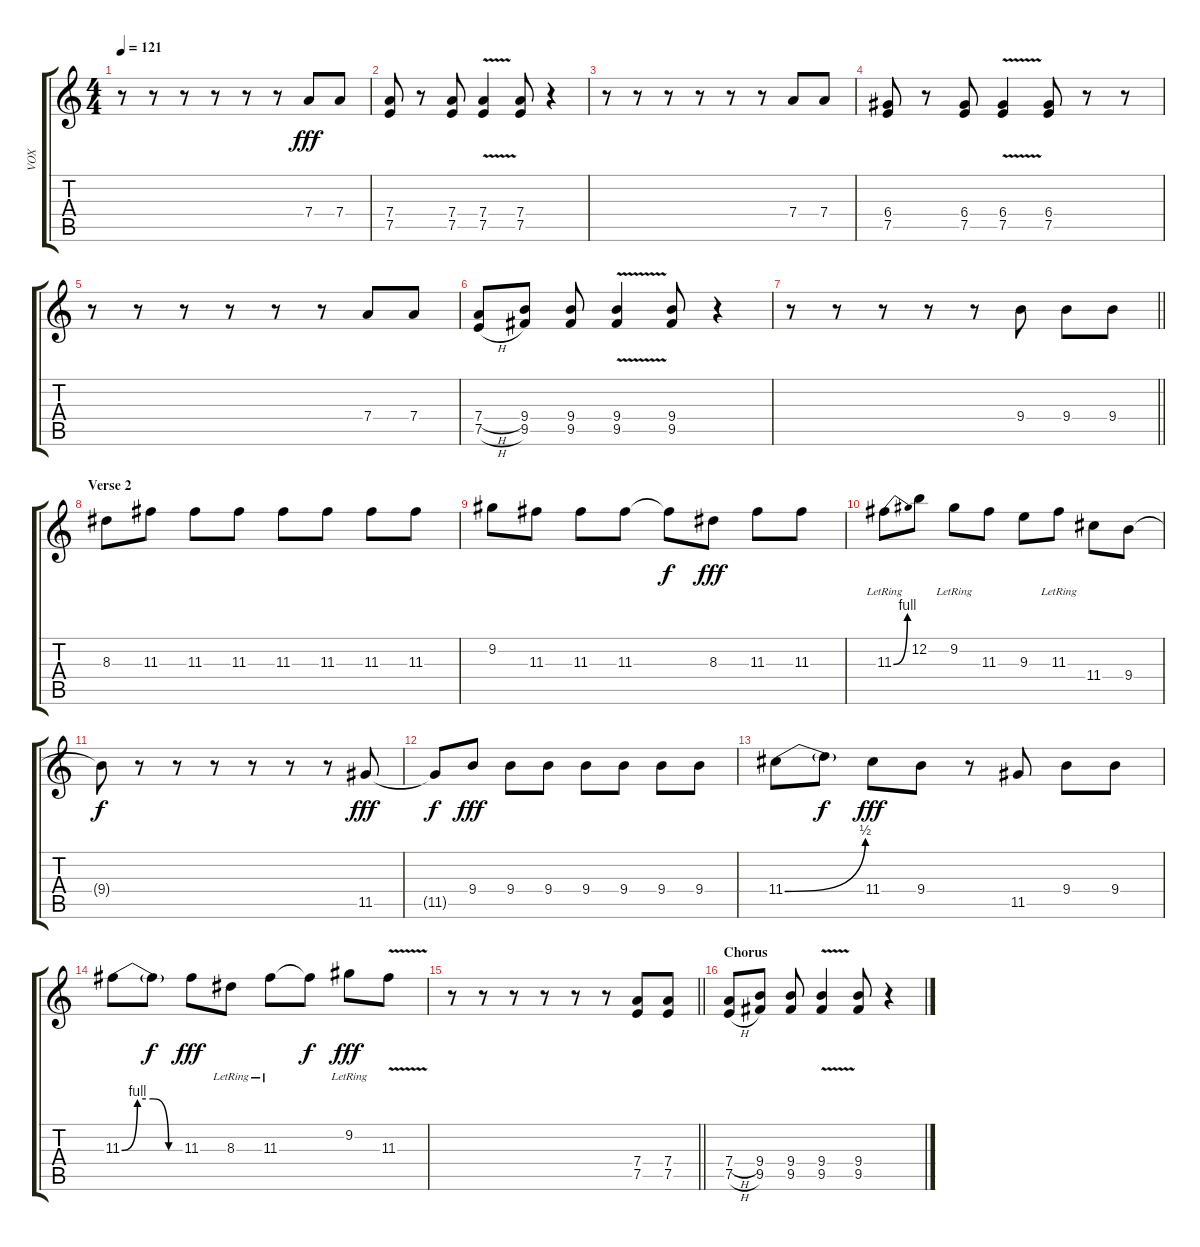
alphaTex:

\track ("VOX" "VOX") {instrument electricguitarclean}
\staff {score tabs}
\tuning (E4 B3 G3 D3 A2 E2) {hide}
\ts (4 4)
\tempo 121
\clef g2
\ks c
r.8{dy fff} r.8 r.8 r.8 r.8 r.8 7.4.8 7.4.8 |
(7.4 7.5).8 r.8 (7.4 7.5).8 (7.4{v} 7.5{v}).4 (7.4 7.5).8 r.4 |
r.8 r.8 r.8 r.8 r.8 r.8 7.4.8 7.4.8 |
(6.4 7.5).8 r.8 (6.4 7.5).8 (6.4{v} 7.5{v}).4 (6.4 7.5).8 r.8 r.8 |
r.8 r.8 r.8 r.8 r.8 r.8 7.4.8 7.4.8 |
(7.4{h} 7.5{h}).8 (9.4 9.5).8 (9.4 9.5).8 (9.4{v} 9.5{v}).4 (9.4 9.5).8 r.4 |
\barLineRight lightlight
r.8 r.8 r.8 r.8 r.8 9.4.8 9.4.8 9.4.8 |
\section ("" "Verse 2")
8.3.8 11.3.8 11.3.8 11.3.8 11.3.8 11.3.8 11.3.8 11.3.8 |
9.2.8 11.3.8 11.3.8 11.3.8 11.3{t}.8{dy f} 8.3.8{dy fff} 11.3.8 11.3.8 |
11.3{be (bend 0 0 60 4) lr}.8 12.2.8 9.2{lr}.8 11.3.8 9.3.8 11.3{lr}.8 11.4.8 9.4.8 |
9.4{t}.8{dy f} r.8 r.8 r.8 r.8 r.8 r.8 11.5.8{dy fff} |
11.5{t}.8{dy f} 9.4.8{dy fff} 9.4.8 9.4.8 9.4.8 9.4.8 9.4.8 9.4.8 |
11.4{be (bend 0 0 60 2)}.8 11.4{t}.8{dy f} 11.4.8{dy fff} 9.4.8 r.8 11.5.8 9.4.8 9.4.8 |
11.3{be (custom 0 0 15 4 30 4 45 0 60 0)}.8 11.3{t}.8{dy f} 11.3.8{dy fff} 8.3{lr}.8 11.3{lr}.8 11.3{t}.8{dy f} 9.2{lr}.8{dy fff} 11.3{v}.8 |
\barLineRight lightlight
r.8 r.8 r.8 r.8 r.8 r.8 (7.4 7.5).8 (7.4 7.5).8 |
\section ("" "Chorus")
(7.4{h} 7.5{h}).8 (9.4 9.5).8 (9.4 9.5).8 (9.4{v} 9.5{v}).4 (9.4 9.5).8 r.4
